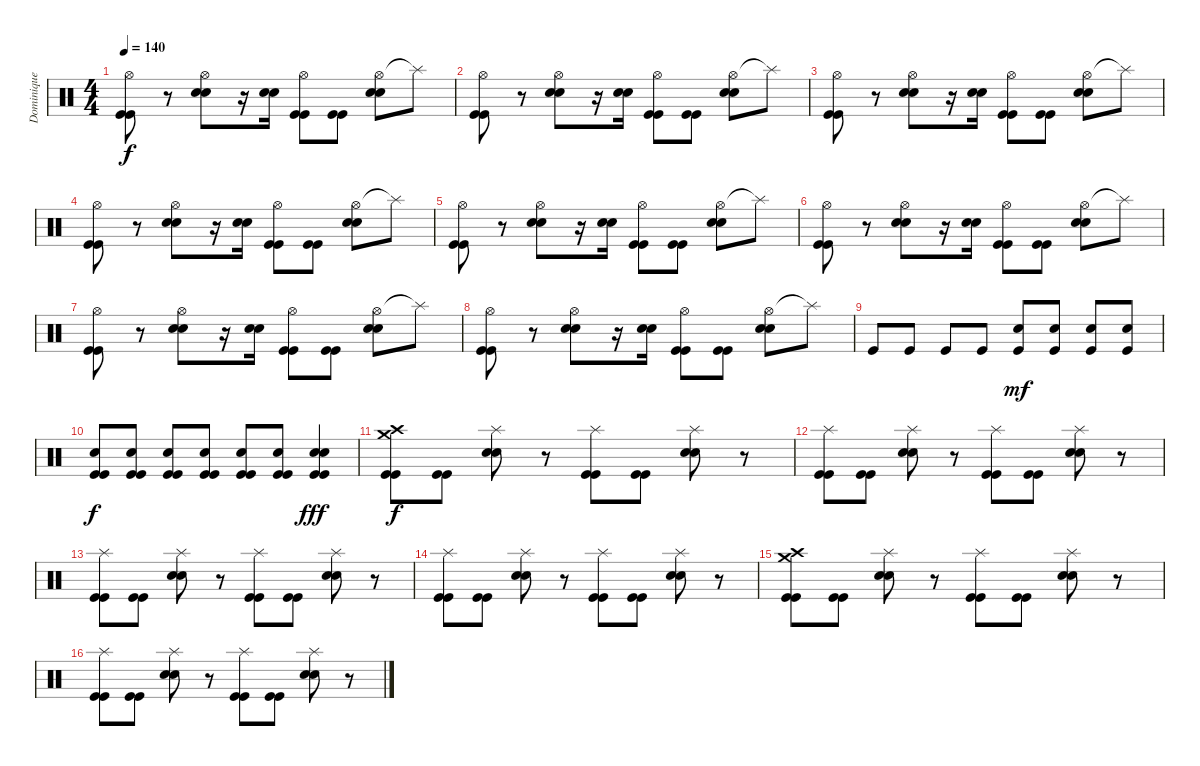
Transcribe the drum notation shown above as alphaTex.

\track ("Dominique" "Dominique") {instrument percussion}
\staff {score}
\articulation defaults
\ts (4 4)
\tempo 140
\clef neutral
\ks c
("Hi-Hat (open)" "Kick (hit)" "Kick (hit)").8{dy f} r.8 ("Hi-Hat (open)" "Snare (hit) 2" "Snare (hit) 2").8 r.16 ("Snare (hit) 2" "Snare (hit) 2").16 ("Hi-Hat (open)" "Kick (hit)" "Kick (hit)").8 ("Kick (hit)" "Kick (hit)").8 ("Hi-Hat (open)" "Snare (hit) 2" "Snare (hit) 2").8 "Splash (hit)"{t}.8 |
("Hi-Hat (open)" "Kick (hit)" "Kick (hit)").8 r.8 ("Hi-Hat (open)" "Snare (hit) 2" "Snare (hit) 2").8 r.16 ("Snare (hit) 2" "Snare (hit) 2").16 ("Hi-Hat (open)" "Kick (hit)" "Kick (hit)").8 ("Kick (hit)" "Kick (hit)").8 ("Hi-Hat (open)" "Snare (hit) 2" "Snare (hit) 2").8 "Splash (hit)"{t}.8 |
("Hi-Hat (open)" "Kick (hit)" "Kick (hit)").8 r.8 ("Hi-Hat (open)" "Snare (hit) 2" "Snare (hit) 2").8 r.16 ("Snare (hit) 2" "Snare (hit) 2").16 ("Hi-Hat (open)" "Kick (hit)" "Kick (hit)").8 ("Kick (hit)" "Kick (hit)").8 ("Hi-Hat (open)" "Snare (hit) 2" "Snare (hit) 2").8 "Splash (hit)"{t}.8 |
("Hi-Hat (open)" "Kick (hit)" "Kick (hit)").8 r.8 ("Hi-Hat (open)" "Snare (hit) 2" "Snare (hit) 2").8 r.16 ("Snare (hit) 2" "Snare (hit) 2").16 ("Hi-Hat (open)" "Kick (hit)" "Kick (hit)").8 ("Kick (hit)" "Kick (hit)").8 ("Hi-Hat (open)" "Snare (hit) 2" "Snare (hit) 2").8 "Splash (hit)"{t}.8 |
("Hi-Hat (open)" "Kick (hit)" "Kick (hit)").8 r.8 ("Hi-Hat (open)" "Snare (hit) 2" "Snare (hit) 2").8 r.16 ("Snare (hit) 2" "Snare (hit) 2").16 ("Hi-Hat (open)" "Kick (hit)" "Kick (hit)").8 ("Kick (hit)" "Kick (hit)").8 ("Hi-Hat (open)" "Snare (hit) 2" "Snare (hit) 2").8 "Splash (hit)"{t}.8 |
("Hi-Hat (open)" "Kick (hit)" "Kick (hit)").8 r.8 ("Hi-Hat (open)" "Snare (hit) 2" "Snare (hit) 2").8 r.16 ("Snare (hit) 2" "Snare (hit) 2").16 ("Hi-Hat (open)" "Kick (hit)" "Kick (hit)").8 ("Kick (hit)" "Kick (hit)").8 ("Hi-Hat (open)" "Snare (hit) 2" "Snare (hit) 2").8 "Splash (hit)"{t}.8 |
("Hi-Hat (open)" "Kick (hit)" "Kick (hit)").8 r.8 ("Hi-Hat (open)" "Snare (hit) 2" "Snare (hit) 2").8 r.16 ("Snare (hit) 2" "Snare (hit) 2").16 ("Hi-Hat (open)" "Kick (hit)" "Kick (hit)").8 ("Kick (hit)" "Kick (hit)").8 ("Hi-Hat (open)" "Snare (hit) 2" "Snare (hit) 2").8 "Splash (hit)"{t}.8 |
("Hi-Hat (open)" "Kick (hit)" "Kick (hit)").8 r.8 ("Hi-Hat (open)" "Snare (hit) 2" "Snare (hit) 2").8 r.16 ("Snare (hit) 2" "Snare (hit) 2").16 ("Hi-Hat (open)" "Kick (hit)" "Kick (hit)").8 ("Kick (hit)" "Kick (hit)").8 ("Hi-Hat (open)" "Snare (hit) 2" "Snare (hit) 2").8 "Splash (hit)"{t}.8 |
"Kick (hit)".8 "Kick (hit)".8 "Kick (hit)".8 "Kick (hit)".8 ("Snare (hit) 2" "Kick (hit)").8{dy mf} ("Snare (hit) 2" "Kick (hit)").8 ("Snare (hit) 2" "Kick (hit)").8 ("Snare (hit) 2" "Kick (hit)").8 |
("Snare (hit) 2" "Kick (hit)" "Kick (hit)").8{dy f} ("Snare (hit) 2" "Kick (hit)" "Kick (hit)").8 ("Snare (hit) 2" "Kick (hit)" "Kick (hit)").8 ("Snare (hit) 2" "Kick (hit)" "Kick (hit)").8 ("Snare (hit) 2" "Kick (hit)" "Kick (hit)").8 ("Snare (hit) 2" "Kick (hit)" "Kick (hit)").8 ("Snare (hit) 2" "Snare (hit) 2" "Kick (hit)" "Kick (hit)").4{dy fff} |
("Crash medium (hit)" "Crash high (hit)" "Kick (hit)" "Kick (hit)").8{dy f} ("Kick (hit)" "Kick (hit)").8 ("Splash (hit)" "Snare (hit) 2" "Snare (hit) 2").8 r.8 ("Splash (hit)" "Kick (hit)" "Kick (hit)").8 ("Kick (hit)" "Kick (hit)").8 ("Splash (hit)" "Snare (hit) 2" "Snare (hit) 2").8 r.8 |
("Splash (hit)" "Kick (hit)" "Kick (hit)").8 ("Kick (hit)" "Kick (hit)").8 ("Splash (hit)" "Snare (hit) 2" "Snare (hit) 2").8 r.8 ("Splash (hit)" "Kick (hit)" "Kick (hit)").8 ("Kick (hit)" "Kick (hit)").8 ("Splash (hit)" "Snare (hit) 2" "Snare (hit) 2").8 r.8 |
("Splash (hit)" "Kick (hit)" "Kick (hit)").8 ("Kick (hit)" "Kick (hit)").8 ("Splash (hit)" "Snare (hit) 2" "Snare (hit) 2").8 r.8 ("Splash (hit)" "Kick (hit)" "Kick (hit)").8 ("Kick (hit)" "Kick (hit)").8 ("Splash (hit)" "Snare (hit) 2" "Snare (hit) 2").8 r.8 |
("Splash (hit)" "Kick (hit)" "Kick (hit)").8 ("Kick (hit)" "Kick (hit)").8 ("Splash (hit)" "Snare (hit) 2" "Snare (hit) 2").8 r.8 ("Splash (hit)" "Kick (hit)" "Kick (hit)").8 ("Kick (hit)" "Kick (hit)").8 ("Splash (hit)" "Snare (hit) 2" "Snare (hit) 2").8 r.8 |
("Crash medium (hit)" "Crash high (hit)" "Kick (hit)" "Kick (hit)").8 ("Kick (hit)" "Kick (hit)").8 ("Splash (hit)" "Snare (hit) 2" "Snare (hit) 2").8 r.8 ("Splash (hit)" "Kick (hit)" "Kick (hit)").8 ("Kick (hit)" "Kick (hit)").8 ("Splash (hit)" "Snare (hit) 2" "Snare (hit) 2").8 r.8 |
("Splash (hit)" "Kick (hit)" "Kick (hit)").8 ("Kick (hit)" "Kick (hit)").8 ("Splash (hit)" "Snare (hit) 2" "Snare (hit) 2").8 r.8 ("Splash (hit)" "Kick (hit)" "Kick (hit)").8 ("Kick (hit)" "Kick (hit)").8 ("Splash (hit)" "Snare (hit) 2" "Snare (hit) 2").8 r.8
